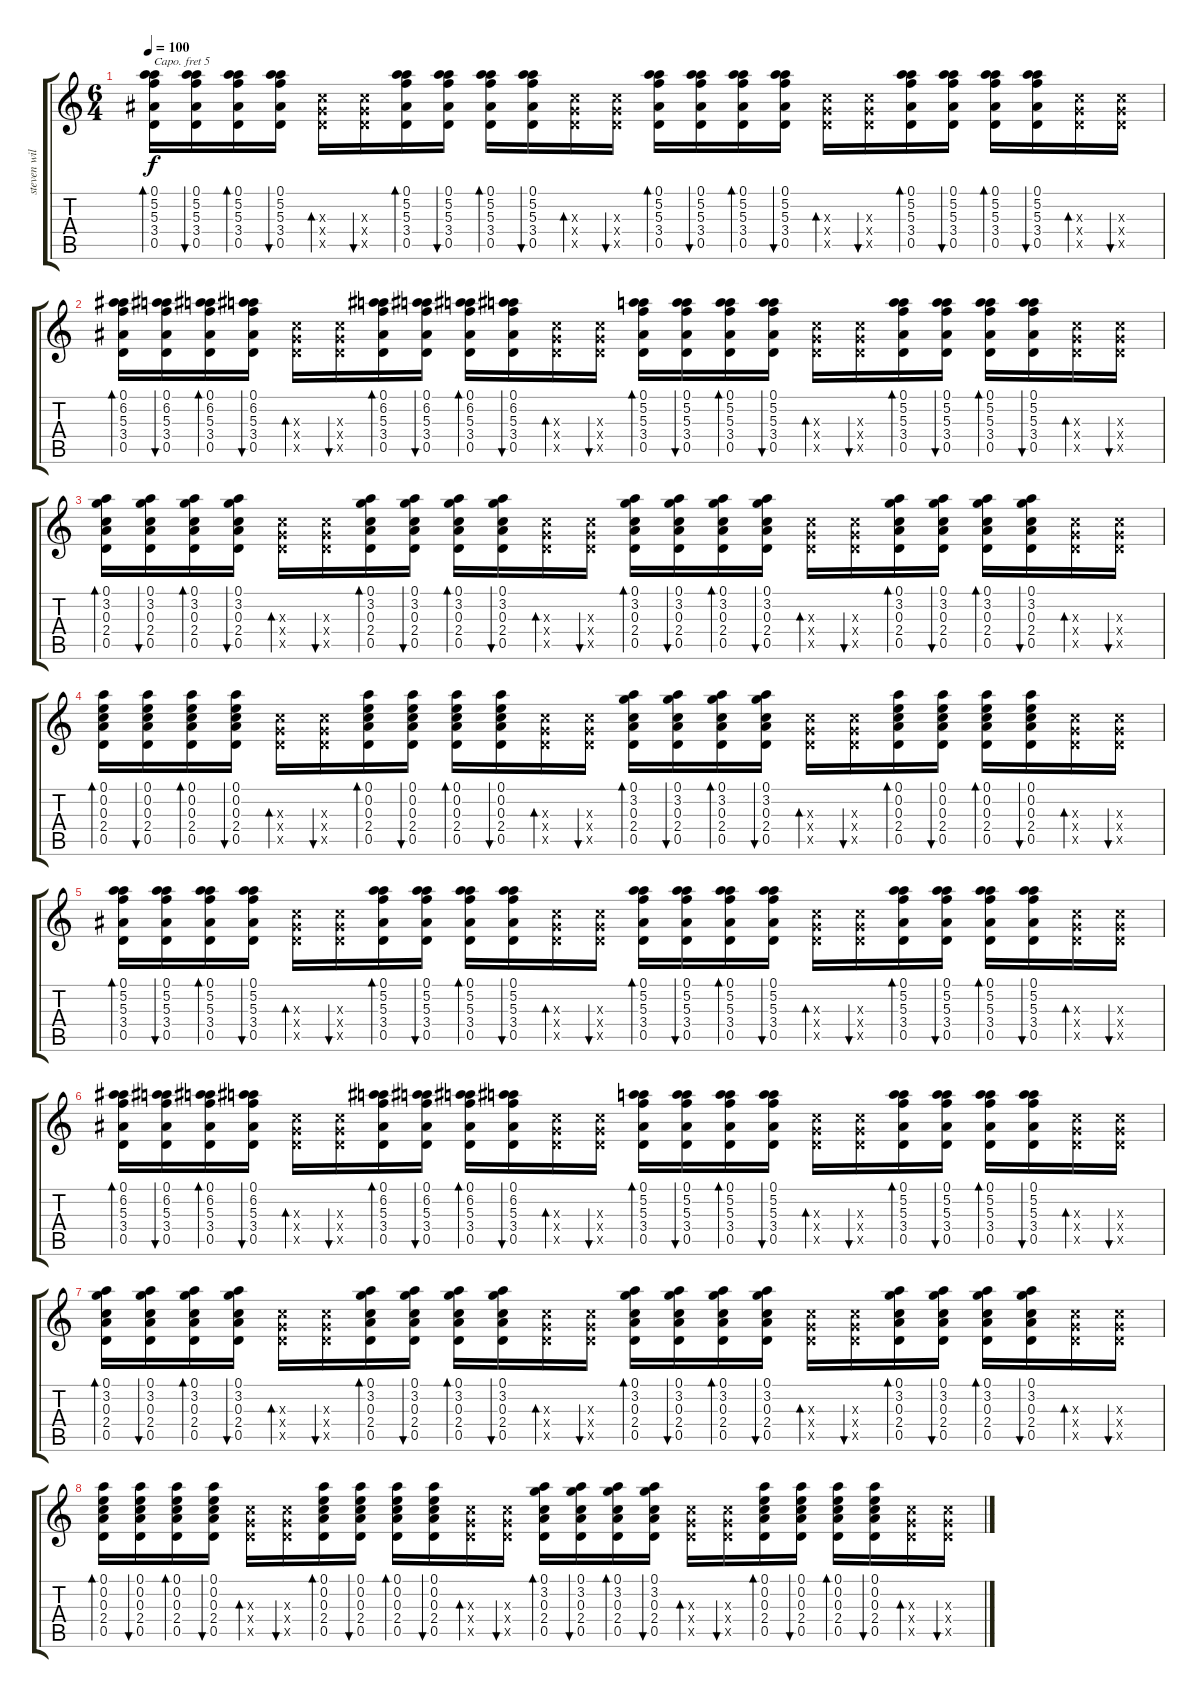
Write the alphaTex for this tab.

\track ("steven wilson" "steven wil") {instrument acousticguitarsteel}
\staff {score tabs}
\capo 5
\tuning (E4 B3 G3 D3 A2 E2) {hide}
\ts (6 4)
\tempo 100
\clef g2
\ks c
(0.1 5.2 5.3 3.4 0.5).16{bd 30 dy f} (0.1 5.2 5.3 3.4 0.5).16{bu 30} (0.1 5.2 5.3 3.4 0.5).16{bd 30} (0.1 5.2 5.3 3.4 0.5).16{bu 60} (0.3{x} 0.4{x} 0.5{x}).16{bd 60} (0.3{x} 0.4{x} 0.5{x}).16{bu 60} (0.1 5.2 5.3 3.4 0.5).16{bd 30} (0.1 5.2 5.3 3.4 0.5).16{bu 30} (0.1 5.2 5.3 3.4 0.5).16{bd 30} (0.1 5.2 5.3 3.4 0.5).16{bu 60} (0.3{x} 0.4{x} 0.5{x}).16{bd 30} (0.3{x} 0.4{x} 0.5{x}).16{bu 30} (0.1 5.2 5.3 3.4 0.5).16{bd 30} (0.1 5.2 5.3 3.4 0.5).16{bu 30} (0.1 5.2 5.3 3.4 0.5).16{bd 30} (0.1 5.2 5.3 3.4 0.5).16{bu 30} (0.3{x} 0.4{x} 0.5{x}).16{bd 30} (0.3{x} 0.4{x} 0.5{x}).16{bu 30} (0.1 5.2 5.3 3.4 0.5).16{bd 30} (0.1 5.2 5.3 3.4 0.5).16{bu 30} (0.1 5.2 5.3 3.4 0.5).16{bd 30} (0.1 5.2 5.3 3.4 0.5).16{bu 30} (0.3{x} 0.4{x} 0.5{x}).16{bd 30} (0.3{x} 0.4{x} 0.5{x}).16{bu 30} |
(0.1 6.2 5.3 3.4 0.5).16{bd 30} (0.1 6.2 5.3 3.4 0.5).16{bu 30} (0.1 6.2 5.3 3.4 0.5).16{bd 30} (0.1 6.2 5.3 3.4 0.5).16{bu 60} (0.3{x} 0.4{x} 0.5{x}).16{bd 60} (0.3{x} 0.4{x} 0.5{x}).16{bu 60} (0.1 6.2 5.3 3.4 0.5).16{bd 30} (0.1 6.2 5.3 3.4 0.5).16{bu 30} (0.1 6.2 5.3 3.4 0.5).16{bd 30} (0.1 6.2 5.3 3.4 0.5).16{bu 60} (0.3{x} 0.4{x} 0.5{x}).16{bd 30} (0.3{x} 0.4{x} 0.5{x}).16{bu 30} (0.1 5.2 5.3 3.4 0.5).16{bd 30} (0.1 5.2 5.3 3.4 0.5).16{bu 30} (0.1 5.2 5.3 3.4 0.5).16{bd 30} (0.1 5.2 5.3 3.4 0.5).16{bu 30} (0.3{x} 0.4{x} 0.5{x}).16{bd 30} (0.3{x} 0.4{x} 0.5{x}).16{bu 30} (0.1 5.2 5.3 3.4 0.5).16{bd 30} (0.1 5.2 5.3 3.4 0.5).16{bu 30} (0.1 5.2 5.3 3.4 0.5).16{bd 30} (0.1 5.2 5.3 3.4 0.5).16{bu 30} (0.3{x} 0.4{x} 0.5{x}).16{bd 30} (0.3{x} 0.4{x} 0.5{x}).16{bu 30} |
(0.1 3.2 0.3 2.4 0.5).16{bd 30} (0.1 3.2 0.3 2.4 0.5).16{bu 30} (0.1 3.2 0.3 2.4 0.5).16{bd 30} (0.1 3.2 0.3 2.4 0.5).16{bu 60} (0.3{x} 0.4{x} 0.5{x}).16{bd 60} (0.3{x} 0.4{x} 0.5{x}).16{bu 60} (0.1 3.2 0.3 2.4 0.5).16{bd 30} (0.1 3.2 0.3 2.4 0.5).16{bu 30} (0.1 3.2 0.3 2.4 0.5).16{bd 30} (0.1 3.2 0.3 2.4 0.5).16{bu 60} (0.3{x} 0.4{x} 0.5{x}).16{bd 30} (0.3{x} 0.4{x} 0.5{x}).16{bu 30} (0.1 3.2 0.3 2.4 0.5).16{bd 30} (0.1 3.2 0.3 2.4 0.5).16{bu 30} (0.1 3.2 0.3 2.4 0.5).16{bd 30} (0.1 3.2 0.3 2.4 0.5).16{bu 30} (0.3{x} 0.4{x} 0.5{x}).16{bd 30} (0.3{x} 0.4{x} 0.5{x}).16{bu 30} (0.1 3.2 0.3 2.4 0.5).16{bd 30} (0.1 3.2 0.3 2.4 0.5).16{bu 30} (0.1 3.2 0.3 2.4 0.5).16{bd 30} (0.1 3.2 0.3 2.4 0.5).16{bu 30} (0.3{x} 0.4{x} 0.5{x}).16{bd 30} (0.3{x} 0.4{x} 0.5{x}).16{bu 30} |
(0.1 0.2 0.3 2.4 0.5).16{bd 30} (0.1 0.2 0.3 2.4 0.5).16{bu 30} (0.1 0.2 0.3 2.4 0.5).16{bd 30} (0.1 0.2 0.3 2.4 0.5).16{bu 60} (0.3{x} 0.4{x} 0.5{x}).16{bd 60} (0.3{x} 0.4{x} 0.5{x}).16{bu 60} (0.1 0.2 0.3 2.4 0.5).16{bd 30} (0.1 0.2 0.3 2.4 0.5).16{bu 30} (0.1 0.2 0.3 2.4 0.5).16{bd 30} (0.1 0.2 0.3 2.4 0.5).16{bu 60} (0.3{x} 0.4{x} 0.5{x}).16{bd 30} (0.3{x} 0.4{x} 0.5{x}).16{bu 30} (0.1 3.2 0.3 2.4 0.5).16{bd 30} (0.1 3.2 0.3 2.4 0.5).16{bu 30} (0.1 3.2 0.3 2.4 0.5).16{bd 30} (0.1 3.2 0.3 2.4 0.5).16{bu 30} (0.3{x} 0.4{x} 0.5{x}).16{bd 30} (0.3{x} 0.4{x} 0.5{x}).16{bu 30} (0.1 0.2 0.3 2.4 0.5).16{bd 30} (0.1 0.2 0.3 2.4 0.5).16{bu 30} (0.1 0.2 0.3 2.4 0.5).16{bd 30} (0.1 0.2 0.3 2.4 0.5).16{bu 30} (0.3{x} 0.4{x} 0.5{x}).16{bd 30} (0.3{x} 0.4{x} 0.5{x}).16{bu 30} |
(0.1 5.2 5.3 3.4 0.5).16{bd 30} (0.1 5.2 5.3 3.4 0.5).16{bu 30} (0.1 5.2 5.3 3.4 0.5).16{bd 30} (0.1 5.2 5.3 3.4 0.5).16{bu 60} (0.3{x} 0.4{x} 0.5{x}).16{bd 60} (0.3{x} 0.4{x} 0.5{x}).16{bu 60} (0.1 5.2 5.3 3.4 0.5).16{bd 30} (0.1 5.2 5.3 3.4 0.5).16{bu 30} (0.1 5.2 5.3 3.4 0.5).16{bd 30} (0.1 5.2 5.3 3.4 0.5).16{bu 60} (0.3{x} 0.4{x} 0.5{x}).16{bd 30} (0.3{x} 0.4{x} 0.5{x}).16{bu 30} (0.1 5.2 5.3 3.4 0.5).16{bd 30} (0.1 5.2 5.3 3.4 0.5).16{bu 30} (0.1 5.2 5.3 3.4 0.5).16{bd 30} (0.1 5.2 5.3 3.4 0.5).16{bu 30} (0.3{x} 0.4{x} 0.5{x}).16{bd 30} (0.3{x} 0.4{x} 0.5{x}).16{bu 30} (0.1 5.2 5.3 3.4 0.5).16{bd 30} (0.1 5.2 5.3 3.4 0.5).16{bu 30} (0.1 5.2 5.3 3.4 0.5).16{bd 30} (0.1 5.2 5.3 3.4 0.5).16{bu 30} (0.3{x} 0.4{x} 0.5{x}).16{bd 30} (0.3{x} 0.4{x} 0.5{x}).16{bu 30} |
(0.1 6.2 5.3 3.4 0.5).16{bd 30} (0.1 6.2 5.3 3.4 0.5).16{bu 30} (0.1 6.2 5.3 3.4 0.5).16{bd 30} (0.1 6.2 5.3 3.4 0.5).16{bu 60} (0.3{x} 0.4{x} 0.5{x}).16{bd 60} (0.3{x} 0.4{x} 0.5{x}).16{bu 60} (0.1 6.2 5.3 3.4 0.5).16{bd 30} (0.1 6.2 5.3 3.4 0.5).16{bu 30} (0.1 6.2 5.3 3.4 0.5).16{bd 30} (0.1 6.2 5.3 3.4 0.5).16{bu 60} (0.3{x} 0.4{x} 0.5{x}).16{bd 30} (0.3{x} 0.4{x} 0.5{x}).16{bu 30} (0.1 5.2 5.3 3.4 0.5).16{bd 30} (0.1 5.2 5.3 3.4 0.5).16{bu 30} (0.1 5.2 5.3 3.4 0.5).16{bd 30} (0.1 5.2 5.3 3.4 0.5).16{bu 30} (0.3{x} 0.4{x} 0.5{x}).16{bd 30} (0.3{x} 0.4{x} 0.5{x}).16{bu 30} (0.1 5.2 5.3 3.4 0.5).16{bd 30} (0.1 5.2 5.3 3.4 0.5).16{bu 30} (0.1 5.2 5.3 3.4 0.5).16{bd 30} (0.1 5.2 5.3 3.4 0.5).16{bu 30} (0.3{x} 0.4{x} 0.5{x}).16{bd 30} (0.3{x} 0.4{x} 0.5{x}).16{bu 30} |
(0.1 3.2 0.3 2.4 0.5).16{bd 30} (0.1 3.2 0.3 2.4 0.5).16{bu 30} (0.1 3.2 0.3 2.4 0.5).16{bd 30} (0.1 3.2 0.3 2.4 0.5).16{bu 60} (0.3{x} 0.4{x} 0.5{x}).16{bd 60} (0.3{x} 0.4{x} 0.5{x}).16{bu 60} (0.1 3.2 0.3 2.4 0.5).16{bd 30} (0.1 3.2 0.3 2.4 0.5).16{bu 30} (0.1 3.2 0.3 2.4 0.5).16{bd 30} (0.1 3.2 0.3 2.4 0.5).16{bu 60} (0.3{x} 0.4{x} 0.5{x}).16{bd 30} (0.3{x} 0.4{x} 0.5{x}).16{bu 30} (0.1 3.2 0.3 2.4 0.5).16{bd 30} (0.1 3.2 0.3 2.4 0.5).16{bu 30} (0.1 3.2 0.3 2.4 0.5).16{bd 30} (0.1 3.2 0.3 2.4 0.5).16{bu 30} (0.3{x} 0.4{x} 0.5{x}).16{bd 30} (0.3{x} 0.4{x} 0.5{x}).16{bu 30} (0.1 3.2 0.3 2.4 0.5).16{bd 30} (0.1 3.2 0.3 2.4 0.5).16{bu 30} (0.1 3.2 0.3 2.4 0.5).16{bd 30} (0.1 3.2 0.3 2.4 0.5).16{bu 30} (0.3{x} 0.4{x} 0.5{x}).16{bd 30} (0.3{x} 0.4{x} 0.5{x}).16{bu 30} |
(0.1 0.2 0.3 2.4 0.5).16{bd 30} (0.1 0.2 0.3 2.4 0.5).16{bu 30} (0.1 0.2 0.3 2.4 0.5).16{bd 30} (0.1 0.2 0.3 2.4 0.5).16{bu 60} (0.3{x} 0.4{x} 0.5{x}).16{bd 60} (0.3{x} 0.4{x} 0.5{x}).16{bu 60} (0.1 0.2 0.3 2.4 0.5).16{bd 30} (0.1 0.2 0.3 2.4 0.5).16{bu 30} (0.1 0.2 0.3 2.4 0.5).16{bd 30} (0.1 0.2 0.3 2.4 0.5).16{bu 60} (0.3{x} 0.4{x} 0.5{x}).16{bd 30} (0.3{x} 0.4{x} 0.5{x}).16{bu 30} (0.1 3.2 0.3 2.4 0.5).16{bd 30} (0.1 3.2 0.3 2.4 0.5).16{bu 30} (0.1 3.2 0.3 2.4 0.5).16{bd 30} (0.1 3.2 0.3 2.4 0.5).16{bu 30} (0.3{x} 0.4{x} 0.5{x}).16{bd 30} (0.3{x} 0.4{x} 0.5{x}).16{bu 30} (0.1 0.2 0.3 2.4 0.5).16{bd 30} (0.1 0.2 0.3 2.4 0.5).16{bu 30} (0.1 0.2 0.3 2.4 0.5).16{bd 30} (0.1 0.2 0.3 2.4 0.5).16{bu 30} (0.3{x} 0.4{x} 0.5{x}).16{bd 30} (0.3{x} 0.4{x} 0.5{x}).16{bu 30}
